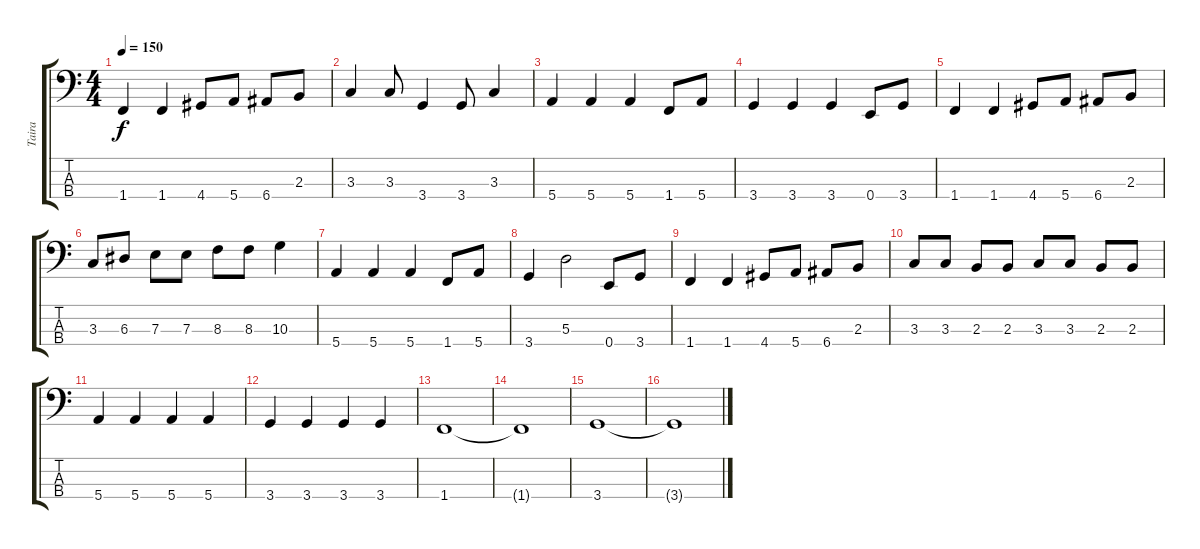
\track ("Taira" "Taira") {instrument electricbassfinger}
\staff {score tabs}
\tuning (G2 D2 A1 E1) {hide}
\ts (4 4)
\tempo 150
\clef f4
\ks c
1.4.4{dy f} 1.4.4 4.4.8 5.4.8 6.4.8 2.3.8 |
3.3.4 3.3.8 3.4.4 3.4.8 3.3.4 |
5.4.4 5.4.4 5.4.4 1.4.8 5.4.8 |
3.4.4 3.4.4 3.4.4 0.4.8 3.4.8 |
1.4.4 1.4.4 4.4.8 5.4.8 6.4.8 2.3.8 |
3.3.8 6.3.8 7.3.8 7.3.8 8.3.8 8.3.8 10.3.4 |
5.4.4 5.4.4 5.4.4 1.4.8 5.4.8 |
3.4.4 5.3.2 0.4.8 3.4.8 |
1.4.4 1.4.4 4.4.8 5.4.8 6.4.8 2.3.8 |
3.3.8 3.3.8 2.3.8 2.3.8 3.3.8 3.3.8 2.3.8 2.3.8 |
5.4.4 5.4.4 5.4.4 5.4.4 |
3.4.4 3.4.4 3.4.4 3.4.4 |
1.4.1 |
1.4{t}.1 |
3.4.1 |
3.4{t}.1
